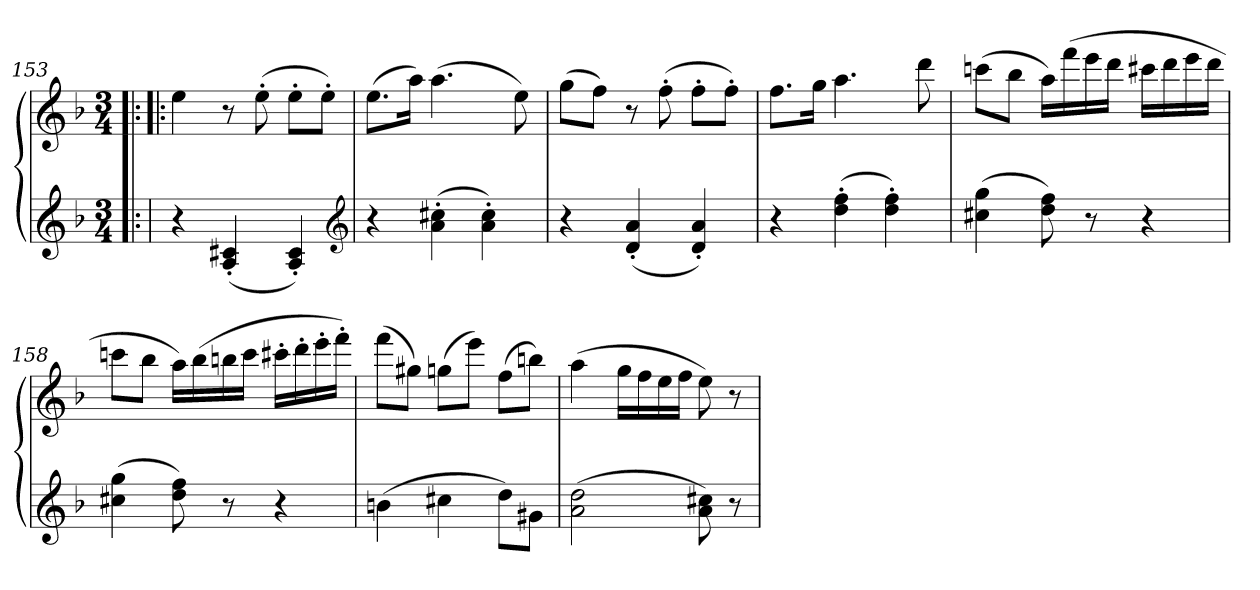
**kern	**kern
*part1	*part1
*staff2	*staff1
*clefG2	*clefG2
*k[b-]	*k[b-]
*d:	*d:
*M3/4	*M3/4
=153	=153!|:
4r	4ee
(4A' 4c#X'	8r
.	(8ee'
4A' 4c#')	8ee'L
.	8ee'J)
*clefG2	*
=154	=154
4r	(8.eeL
.	16aaJk)
(4a' 4cc#X'	(4.aa
4a' 4cc#')	.
.	8ee)
=155	=155
4r	(8ggL
.	8ffJ)
(4d' 4a'	8r
.	(8ff'
4d' 4a')	8ff'L
.	8ff'J)
=156	=156
4r	8.ffL
.	16ggJk
(4dd' 4ff'	4.aa
4dd' 4ff')	.
.	8ddd
=157	=157
(4cc#X 4gg	(8cccnL
.	8bb-J
8dd 8ff)	16aaLL)
.	(16fff
8r	16eee
.	16dddJJ
4r	16ccc#XLL
.	16ddd
.	16eee
.	16dddJJ
=158	=158
(4cc#X 4gg	8cccnL
.	8bb-J
8dd 8ff)	16aaLL)
.	(16bb-
8r	16bbn
.	16cccJJ
4r	16ccc#X'LL
.	16ddd'
.	16eee'
.	16fff'JJ)
=159	=159
(4bn	(8fffL
.	8gg#XJ)
4cc#X	(8ggnL
.	8eeeJ)
8ddL)	(8ffL
8g#XJ	8bbnJ)
=160	=160
(2a 2dd	(4aa
.	16ggLL
.	16ff
.	16ee
.	16ffJJ
8a 8cc#X)	8ee)
8r	8r
=	=
*-	*-
